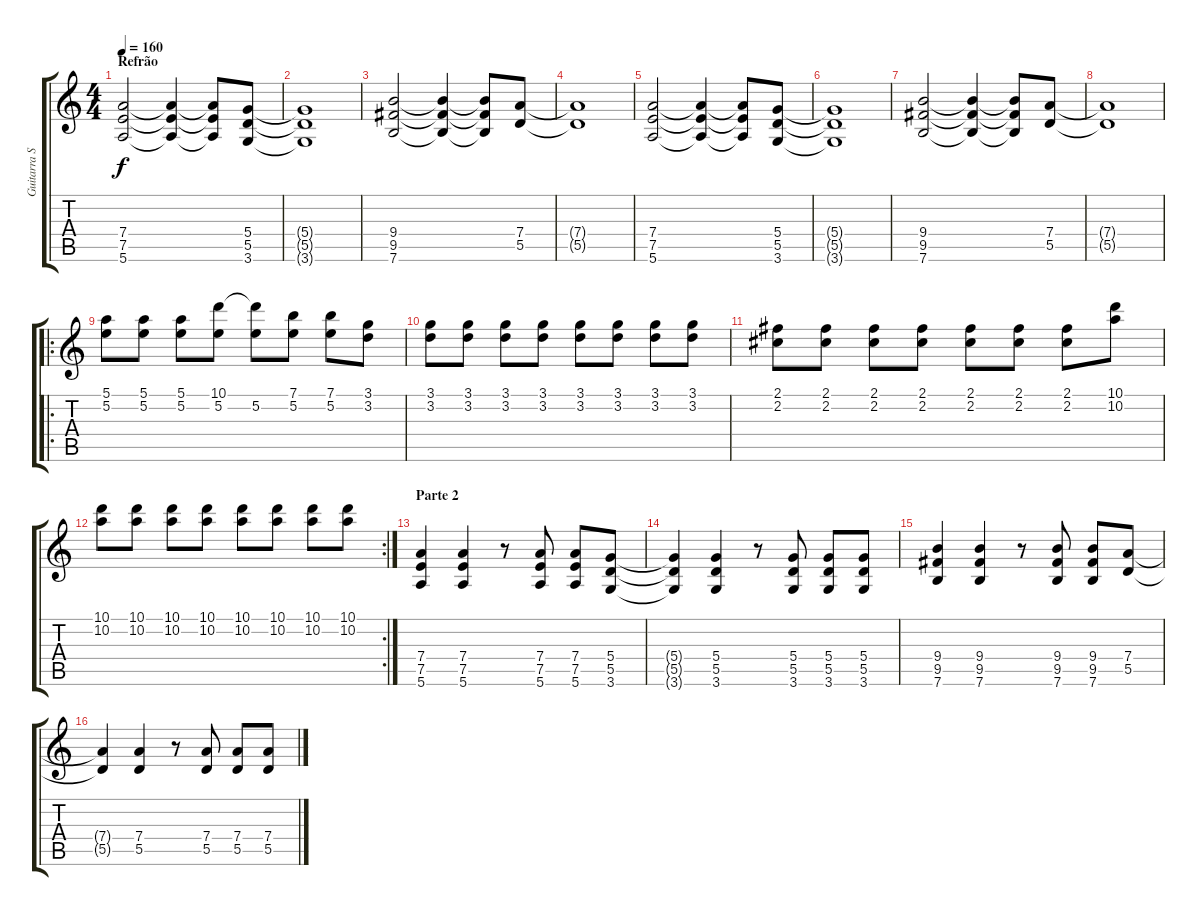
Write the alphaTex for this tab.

\track ("Guitarra Solo" "Guitarra S") {instrument distortionguitar}
\staff {score tabs}
\tuning (E4 B3 G3 D3 A2 E2) {hide}
\ts (4 4)
\section ("" "Refrão")
\tempo 160
\clef g2
\ks c
(7.4 7.5 5.6).2{dy f} (7.4{t} 7.5{t} 5.6{t}).4 (7.4{t} 7.5{t} 5.6{t}).8 (5.4 5.5 3.6).8 |
(5.4{t} 5.5{t} 3.6{t}).1 |
(9.4 9.5 7.6).2 (9.4{t} 9.5{t} 7.6{t}).4 (9.4{t} 9.5{t} 7.6{t}).8 (7.4 5.5).8 |
(7.4{t} 5.5{t}).1 |
(7.4 7.5 5.6).2 (7.4{t} 7.5{t} 5.6{t}).4 (7.4{t} 7.5{t} 5.6{t}).8 (5.4 5.5 3.6).8 |
(5.4{t} 5.5{t} 3.6{t}).1 |
(9.4 9.5 7.6).2 (9.4{t} 9.5{t} 7.6{t}).4 (9.4{t} 9.5{t} 7.6{t}).8 (7.4 5.5).8 |
(7.4{t} 5.5{t}).1 |
\ro
(5.1 5.2).8 (5.1 5.2).8 (5.1 5.2).8 (10.1 5.2).8 (10.1{t} 5.2).8 (7.1 5.2).8 (7.1 5.2).8 (3.1 3.2).8 |
(3.1 3.2).8 (3.1 3.2).8 (3.1 3.2).8 (3.1 3.2).8 (3.1 3.2).8 (3.1 3.2).8 (3.1 3.2).8 (3.1 3.2).8 |
(2.1 2.2).8 (2.1 2.2).8 (2.1 2.2).8 (2.1 2.2).8 (2.1 2.2).8 (2.1 2.2).8 (2.1 2.2).8 (10.1 10.2).8 |
\rc 2
(10.1 10.2).8 (10.1 10.2).8 (10.1 10.2).8 (10.1 10.2).8 (10.1 10.2).8 (10.1 10.2).8 (10.1 10.2).8 (10.1 10.2).8 |
\section ("" "Parte 2")
(7.4 7.5 5.6).4 (7.4 7.5 5.6).4 r.8 (7.4 7.5 5.6).8 (7.4 7.5 5.6).8 (5.4 5.5 3.6).8 |
(5.4{t} 5.5{t} 3.6{t}).4 (5.4 5.5 3.6).4 r.8 (5.4 5.5 3.6).8 (5.4 5.5 3.6).8 (5.4 5.5 3.6).8 |
(9.4 9.5 7.6).4 (9.4 9.5 7.6).4 r.8 (9.4 9.5 7.6).8 (9.4 9.5 7.6).8 (7.4 5.5).8 |
(7.4{t} 5.5{t}).4 (7.4 5.5).4 r.8 (7.4 5.5).8 (7.4 5.5).8 (7.4 5.5).8
